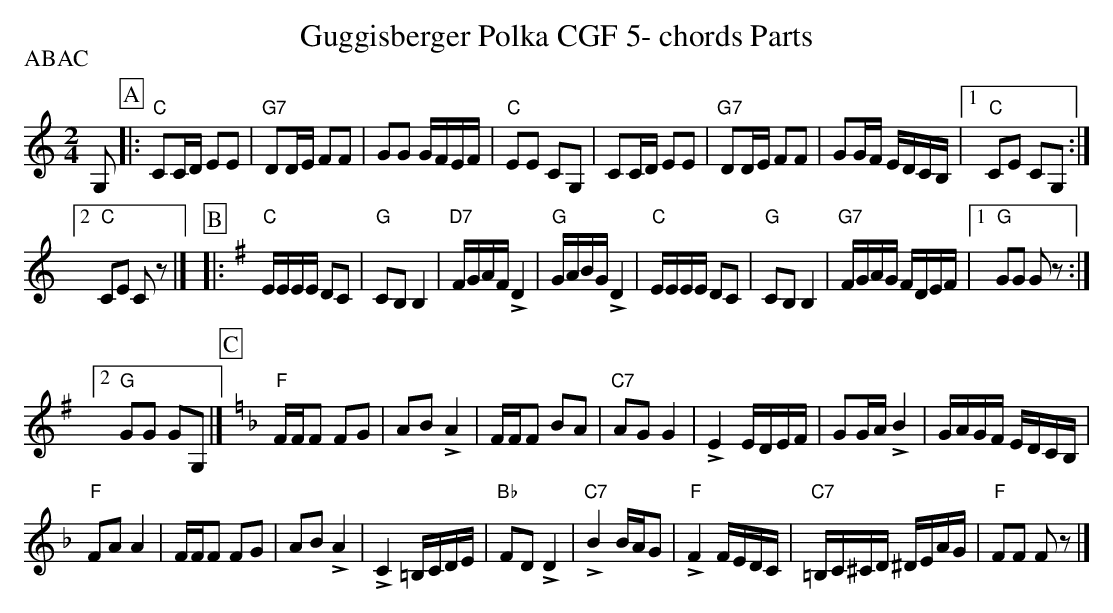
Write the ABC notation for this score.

X:1
T:Guggisberger Polka CGF 5- chords Parts
P:ABAC
M:2/4
L:1/16
K:Cmaj%%MIDI gchordon
G,2 [P:A] |:"C"C2CD E2E2 | "G7"D2DE F2F2 | G2G2 GFEF | "C"E2E2 C2G,2 | C2CD E2E2 | "G7"D2DE F2F2 | G2GF EDCB, |1 "C"C2E2 C2G,2 :|2
"C"C2E2 C2z2 |] [P:B] |: [K:Gmaj] "C"EEEE D2C2 | "G"C2B,2 B,4 | "D7"FGAF !>!D4 | "G"GABG !>!D4 | "C"EEEE D2C2 | "G"C2B,2 B,4 | "G7"FGAG FDEF |1 "G"G2G2 G2z2 :|2
"G"G2G2 G2G,2 |] [P:C] [K:Fmaj] "F"FFF2 F2G2 | A2B2 !>!A4 | FFF2 B2A2 | "C7"A2G2 ">"G4 | !>!E4 EDEF | G2GA !>!B4 | GAGF EDCB, |
"F"F2A2 A4 | FFF2 F2G2 | A2B2 !>!A4 | !>!C4 =B,CDE | "Bb"F2D2!>!D4 | "C7"!>!B4 BAG2 | "F"!>!F4 FEDC | "C7"=B,C^CD ^DEAG | "F"F2F2 F2z2 |]
